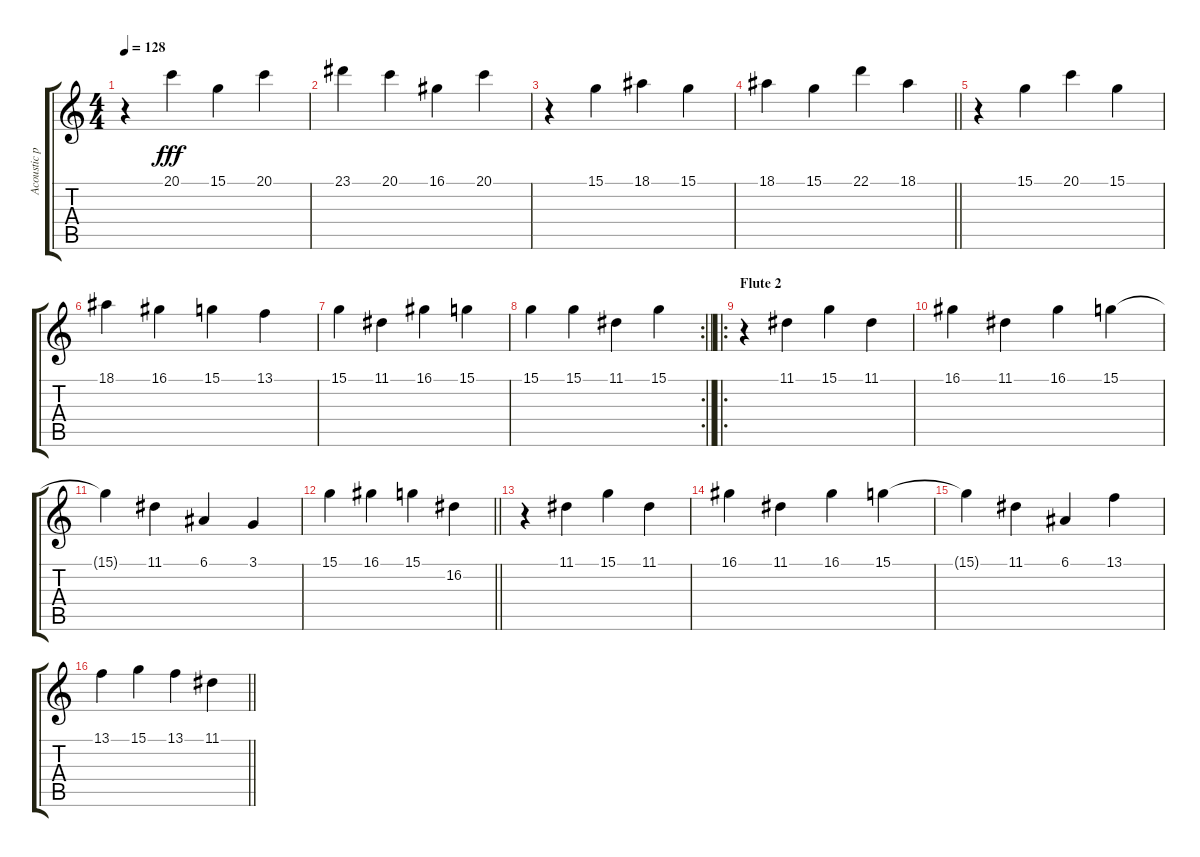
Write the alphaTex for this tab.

\track ("Acoustic piano" "Acoustic p") {instrument acousticgrandpiano}
\staff {score tabs}
\tuning (E4 B3 G3 D3 A2 E2) {hide}
\ts (4 4)
\tempo 128
\clef g2
\ks c
r.4{dy fff} 20.1.4 15.1.4 20.1.4 |
23.1.4 20.1.4 16.1.4 20.1.4 |
r.4 15.1.4 18.1.4 15.1.4 |
\barLineRight lightlight
18.1.4 15.1.4 22.1.4 18.1.4 |
r.4 15.1.4 20.1.4 15.1.4 |
18.1.4 16.1.4 15.1.4 13.1.4 |
15.1.4 11.1.4 16.1.4 15.1.4 |
\rc 2
\barLineRight lightlight
15.1.4 15.1.4 11.1.4 15.1.4 |
\ro
\section ("" "Flute 2")
r.4 11.1.4 15.1.4 11.1.4 |
16.1.4 11.1.4 16.1.4 15.1.4 |
15.1{t}.4 11.1.4 6.1.4 3.1.4 |
\barLineRight lightlight
15.1.4 16.1.4 15.1.4 16.2.4 |
\section ("" "")
r.4 11.1.4 15.1.4 11.1.4 |
16.1.4 11.1.4 16.1.4 15.1.4 |
15.1{t}.4 11.1.4 6.1.4 13.1.4 |
\barLineRight lightlight
13.1.4 15.1.4 13.1.4 11.1.4
